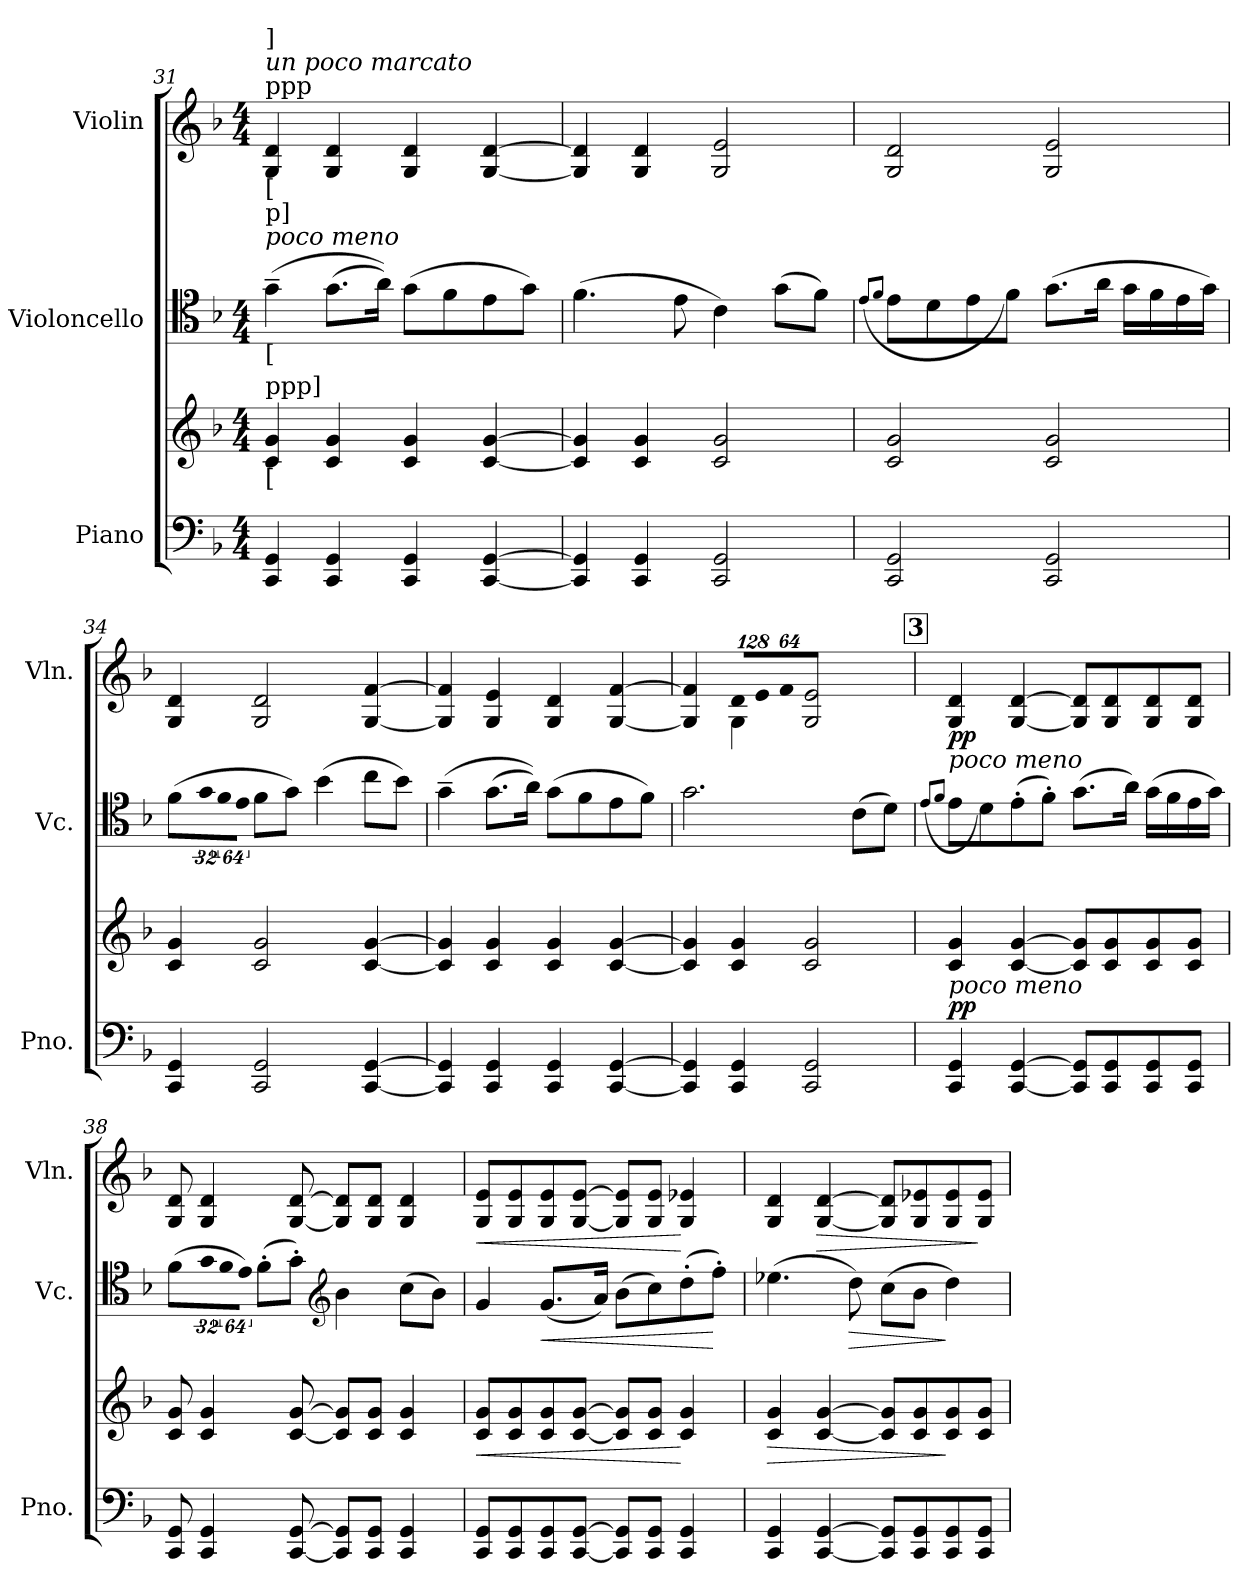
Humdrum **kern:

**kern	**kern	**dynam	**kern	**dynam	**kern	**dynam
*part3	*part3	*part3	*part2	*part2	*part1	*part1
*staff4	*staff3	*staff3/4	*staff2	*staff2	*staff1	*staff1
*I"Piano	*	*	*I"Violoncello	*	*I"Violin	*
*I'Pno.	*	*	*I'Vc.	*	*I'Vln.	*
!!LO:PB:g=z
*clefF4	*clefG2	*	*clefC4	*	*clefG2	*
*k[b-]	*k[b-]	*	*k[b-]	*	*k[b-]	*
*F:	*F:	*	*F:	*	*F:	*
*M4/4	*M4/4	*	*M4/4	*	*M4/4	*
*MM126	*MM126	*	*MM126	*	*MM126	*
=31	=31	=31	=31	=31	=31	=31
!	!	!	!	!	!LO:TX:b:t=[	!
!	!	!	!	!	!LO:TX:t=ppp	!
!	!	!	!	!	!LO:TX:i:t=un poco marcato	!
!	!	!	!	!	!LO:TX:t=]	!
!	!	!	!LO:TX:b:t=[	!	!	!
!	!	!	!LO:TX:i:t=poco meno	!	!	!
!	!	!	!LO:TX:t=p]	!	!	!
!	!LO:TX:b:t=[	!	!	!	!	!
!	!LO:TX:t=ppp]	!	!	!	!	!
4CCi/ 4GGi	4ci/ 4gi	.	(4g~i\	.	4Gi/ 4di	.
4CCi/ 4GGi	4ci/ 4gi	.	(8.gi\L	.	4Gi/ 4di	.
.	.	.	16ai\Jk))	.	.	.
4CCi/ 4GGi	4ci/ 4gi	.	(8gi\L	.	4Gi/ 4di	.
.	.	.	8fi\	.	.	.
[<4CCi/ [>4GGi	[<4ci/ [>4gi	.	8ei\	.	[<4Gi/ [>4di	.
.	.	.	8gi\J)	.	.	.
=32	=32	=32	=32	=32	=32	=32
4CCi/] 4GGi]	4ci/] 4gi]	.	(4.fi\	.	4Gi/] 4di]	.
4CCi/ 4GGi	4ci/ 4gi	.	.	.	4Gi/ 4di	.
.	.	.	8ei\	.	.	.
2CCi/ 2GGi	2ci/ 2gi	.	4ci\)	.	2Gi/ 2ei	.
.	.	.	(8gi\L	.	.	.
.	.	.	8fi\J)	.	.	.
=33	=33	=33	=33	=33	=33	=33
.	.	.	(8qei/L	.	.	.
.	.	.	8qfi/J	.	.	.
2CCi/ 2GGi	2ci/ 2gi	.	8ei\L	.	2Gi/ 2di	.
.	.	.	8di\	.	.	.
.	.	.	8ei\	.	.	.
.	.	.	8fi\J)	.	.	.
2CCi/ 2GGi	2ci/ 2gi	.	(8.gi\L	.	2Gi/ 2ei	.
.	.	.	16ai\Jk	.	.	.
.	.	.	16gi\LL	.	.	.
.	.	.	16fi\	.	.	.
.	.	.	16ei\	.	.	.
.	.	.	16gi\JJ)	.	.	.
=34	=34	=34	=34	=34	=34	=34
4CCi/ 4GGi	4ci/ 4gi	.	(8fi\L	.	4Gi/ 4di	.
!	!	!	!LO:N:vis=16	!	!	!
.	.	.	512%21gi\L	.	.	.
!	!	!	!LO:N:vis=16	!	!	!
.	.	.	1024%43fi\	.	.	.
!	!	!	!LO:N:vis=16	!	!	!
.	.	.	1024%43ei\JJ	.	.	.
2CCi/ 2GGi	2ci/ 2gi	.	8fi\L	.	2Gi/ 2di	.
.	.	.	8gi\J)	.	.	.
.	.	.	(4b-i\	.	.	.
[<4CCi/ [>4GGi	[<4ci/ [>4gi	.	8cci\L	.	[<4Gi/ [>4fi	.
.	.	.	8b-i\J)	.	.	.
=35	=35	=35	=35	=35	=35	=35
4CCi/] 4GGi]	4ci/] 4gi]	.	(4g~i\	.	4Gi/] 4fi]	.
4CCi/ 4GGi	4ci/ 4gi	.	(8.gi\L	.	4Gi/ 4ei	.
.	.	.	16ai\Jk))	.	.	.
4CCi/ 4GGi	4ci/ 4gi	.	(8gi\L	.	4Gi/ 4di	.
.	.	.	8fi\	.	.	.
[<4CCi/ [>4GGi	[<4ci/ [>4gi	.	8ei\	.	[<4Gi/ [>4fi	.
.	.	.	8fi\J)	.	.	.
!!LO:LB:g=z
=36	=36	=36	=36	=36	=36	=36
*	*	*	*	*	*^	*
4CCi/] 4GGi]	4ci/] 4gi]	.	2.gi\	.	4Gi/] 4fi]	4ryy	.
*	*	*	*	*	*Xbrackettup	*	*
!	!	!	!	!	!LO:N:vis=8	!	!
4CCi/ 4GGi	4ci/ 4gi	.	.	.	1024%85di/L	4Gi\	.
!	!	!	!	!	!LO:N:vis=8	!	!
.	.	.	.	.	1024%85ei/	.	.
!	!	!	!	!	!LO:N:vis=8	!	!
.	.	.	.	.	512%43fi/J	.	.
2CCi/ 2GGi	2ci/ 2gi	.	.	.	2Gi/ 2ei	2ryy	.
.	.	.	(8ci\L	.	.	.	.
.	.	.	8di\J)	.	.	.	.
*	*	*	*	*	*v	*v	*
!!LO:REH:place=s1:B:color=#000000:enc=box:fs=15.7124:t=3
=37	=37	=37	=37	=37	=37	=37
.	.	.	(8qei/L	.	.	.
.	.	.	8qfi/J	.	.	.
!	!	!	!	!	!LO:TX:b:i:t=poco meno	!
!	!LO:TX:b:i:t=poco meno	!	!	!	!	!
4CCi/ 4GGi	4ci/ 4gi	pp	8ei\L	.	4Gi/ 4di	pp
.	.	.	8di\)	.	.	.
[<4CCi/ [>4GGi	[<4ci/ [>4gi	.	(8e'i\	.	[<4Gi/ [>4di	.
.	.	.	8f'i\J)	.	.	.
8CCi/] 8GGi]L	8ci/] 8gi]L	.	(8.gi\L	.	8Gi/] 8di]L	.
8CCi/ 8GGi	8ci/ 8gi	.	.	.	8Gi/ 8di	.
.	.	.	16ai\Jk)	.	.	.
8CCi/ 8GGi	8ci/ 8gi	.	(16gi\LL	.	8Gi/ 8di	.
.	.	.	16fi\	.	.	.
8CCi/ 8GGiJ	8ci/ 8giJ	.	16ei\	.	8Gi/ 8diJ	.
.	.	.	16gi\JJ)	.	.	.
=38	=38	=38	=38	=38	=38	=38
8CCi/ 8GGi	8ci/ 8gi	.	(8fi\L	.	8Gi/ 8di	.
!	!	!	!LO:N:vis=16	!	!	!
4CCi/ 4GGi	4ci/ 4gi	.	512%21gi\L	.	4Gi/ 4di	.
!	!	!	!LO:N:vis=16	!	!	!
.	.	.	1024%43fi\	.	.	.
!	!	!	!LO:N:vis=16	!	!	!
.	.	.	1024%43ei\JJ)	.	.	.
.	.	.	(8f'i\L	.	.	.
[<8CCi/ [>8GGi	[<8ci/ [>8gi	.	8g'i\J)	.	[<8Gi/ [>8di	.
*	*	*	*clefG2	*	*	*
8CCi/] 8GGi]L	8ci/] 8gi]L	.	4b-i\	.	8Gi/] 8di]L	.
8CCi/ 8GGiJ	8ci/ 8giJ	.	.	.	8Gi/ 8diJ	.
4CCi/ 4GGi	4ci/ 4gi	.	(8cci\L	.	4Gi/ 4di	.
.	.	.	8b-i\J)	.	.	.
=39	=39	=39	=39	=39	=39	=39
!	!	!LO:HP:b	!	!	!	!LO:HP:b
8CCi/ 8GGiL	8ci/ 8giL	<	4gi/	.	8Gi/ 8eiL	<
8CCi/ 8GGi	8ci/ 8gi	.	.	.	8Gi/ 8ei	.
!	!	!	!	!LO:HP:b	!	!
8CCi/ 8GGi	8ci/ 8gi	.	(8.gi/L	<	8Gi/ 8ei	.
[<8CCi/ [>8GGiJ	[<8ci/ [>8giJ	.	.	.	[<8Gi/ [>8eiJ	.
.	.	.	16ai/Jk)	.	.	.
8CCi/] 8GGi]L	8ci/] 8gi]L	.	(8b-i\L	.	8Gi/] 8ei]L	.
8CCi/ 8GGiJ	8ci/ 8giJ	.	8cci\)	.	8Gi/ 8eiJ	.
4CCi/ 4GGi	4ci/ 4gi	[	(8dd'i\	.	4Gi/ 4e-Xi	[
.	.	.	8ff'i\J)	[	.	.
=40	=40	=40	=40	=40	=40	=40
!	!	!LO:HP:b	!	!	!	!
4CCi/ 4GGi	4ci/ 4gi	>	(4.ee-Xi\	.	4Gi/ 4di	.
!	!	!	!	!	!	!LO:HP:b
[<4CCi/ [>4GGi	[<4ci/ [>4gi	.	.	.	[<4Gi/ [>4di	>
!	!	!	!	!LO:HP:b	!	!
.	.	.	8ddi\)	>	.	.
8CCi/] 8GGi]L	8ci/] 8gi]L	.	(8cci\L	.	8Gi/] 8di]L	.
8CCi/ 8GGi	8ci/ 8gi	.	8b-i\J	.	8Gi/ 8e-Xi	.
8CCi/ 8GGi	8ci/ 8gi	]	4ddi\)	]	8Gi/ 8e-i	.
8CCi/ 8GGiJ	8ci/ 8giJ	.	.	.	8Gi/ 8e-iJ	]
=	=	=	=	=	=	=
*-	*-	*-	*-	*-	*-	*-
